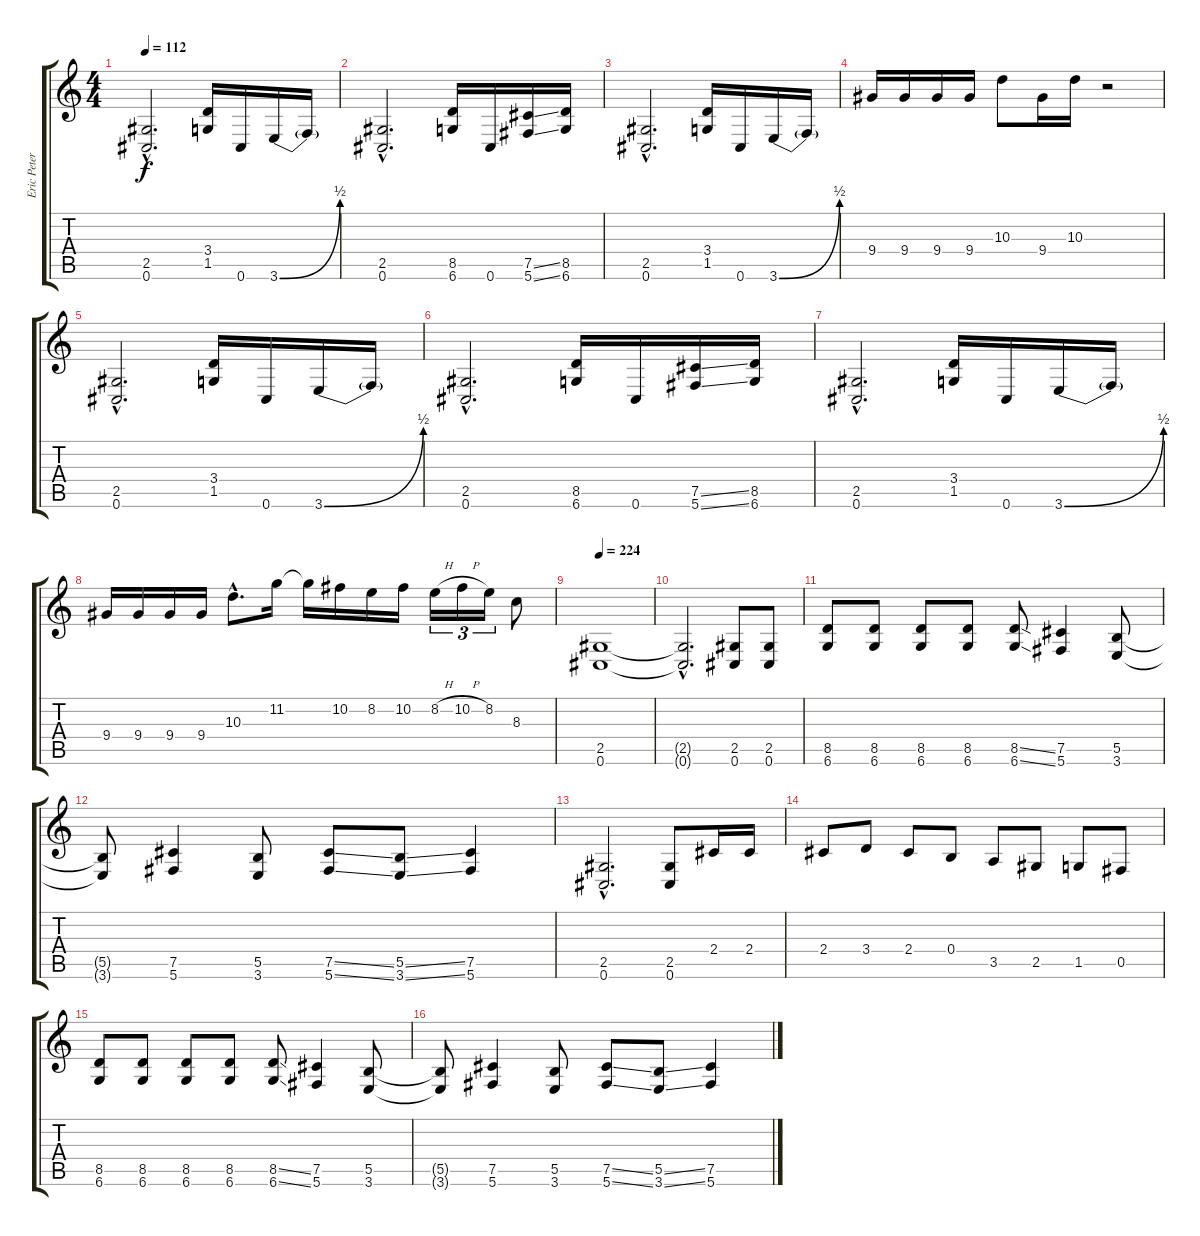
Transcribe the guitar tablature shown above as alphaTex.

\track ("Eric Peterson" "Eric Peter") {instrument distortionguitar}
\staff {score tabs}
\tuning (Db4 Ab3 E3 B2 Gb2 Db2) {hide}
\ts (4 4)
\tempo 112
\clef g2
\ks c
(2.5{hac} 0.6{hac}).2{d dy f instrument distortionguitar} (3.4 1.5).16 0.6.16 3.6{be (bend 0 0 60 2)}.16 3.6{t}.16 |
(2.5{hac} 0.6{hac}).2{d} (8.5 6.6).16 0.6.16 (7.5{ss} 5.6{ss}).16 (8.5 6.6).16 |
(2.5{hac} 0.6{hac}).2{d} (3.4 1.5).16 0.6.16 3.6{be (bend 0 0 60 2)}.16 3.6{t}.16 |
9.4.16 9.4.16 9.4.16 9.4.16 10.3.8 9.4.16 10.3.16 r.2 |
(2.5{hac} 0.6{hac}).2{d} (3.4 1.5).16 0.6.16 3.6{be (bend 0 0 60 2)}.16 3.6{t}.16 |
(2.5{hac} 0.6{hac}).2{d} (8.5 6.6).16 0.6.16 (7.5{ss} 5.6{ss}).16 (8.5 6.6).16 |
(2.5{hac} 0.6{hac}).2{d} (3.4 1.5).16 0.6.16 3.6{be (bend 0 0 60 2)}.16 3.6{t}.16 |
9.4.16 9.4.16 9.4.16 9.4.16 10.3{hac}.8{d} 11.2.16 11.2{t}.16 10.2.16 8.2.16 10.2.16 8.2{h}.16{tu (3 2)} 10.2{h}.16{tu (3 2)} 8.2.16{tu (3 2)} 8.3.8 |
\tempo 224
(2.5 0.6).1 |
(2.5{hac t} 0.6{hac t}).2{d} (2.5 0.6).8 (2.5 0.6).8 |
(8.5 6.6).8 (8.5 6.6).8 (8.5 6.6).8 (8.5 6.6).8 (8.5{ss} 6.6{ss}).8 (7.5 5.6).4 (5.5 3.6).8 |
(5.5{t} 3.6{t}).8 (7.5 5.6).4 (5.5 3.6).8 (7.5{ss} 5.6{ss}).8 (5.5{ss} 3.6{ss}).8 (7.5 5.6).4 |
(2.5{hac} 0.6{hac}).2{d} (2.5 0.6).8 2.4.16 2.4.16 |
2.4.8 3.4.8 2.4.8 0.4.8 3.5.8 2.5.8 1.5.8 0.5.8 |
(8.5 6.6).8 (8.5 6.6).8 (8.5 6.6).8 (8.5 6.6).8 (8.5{ss} 6.6{ss}).8 (7.5 5.6).4 (5.5 3.6).8 |
(5.5{t} 3.6{t}).8 (7.5 5.6).4 (5.5 3.6).8 (7.5{ss} 5.6{ss}).8 (5.5{ss} 3.6{ss}).8 (7.5 5.6).4
